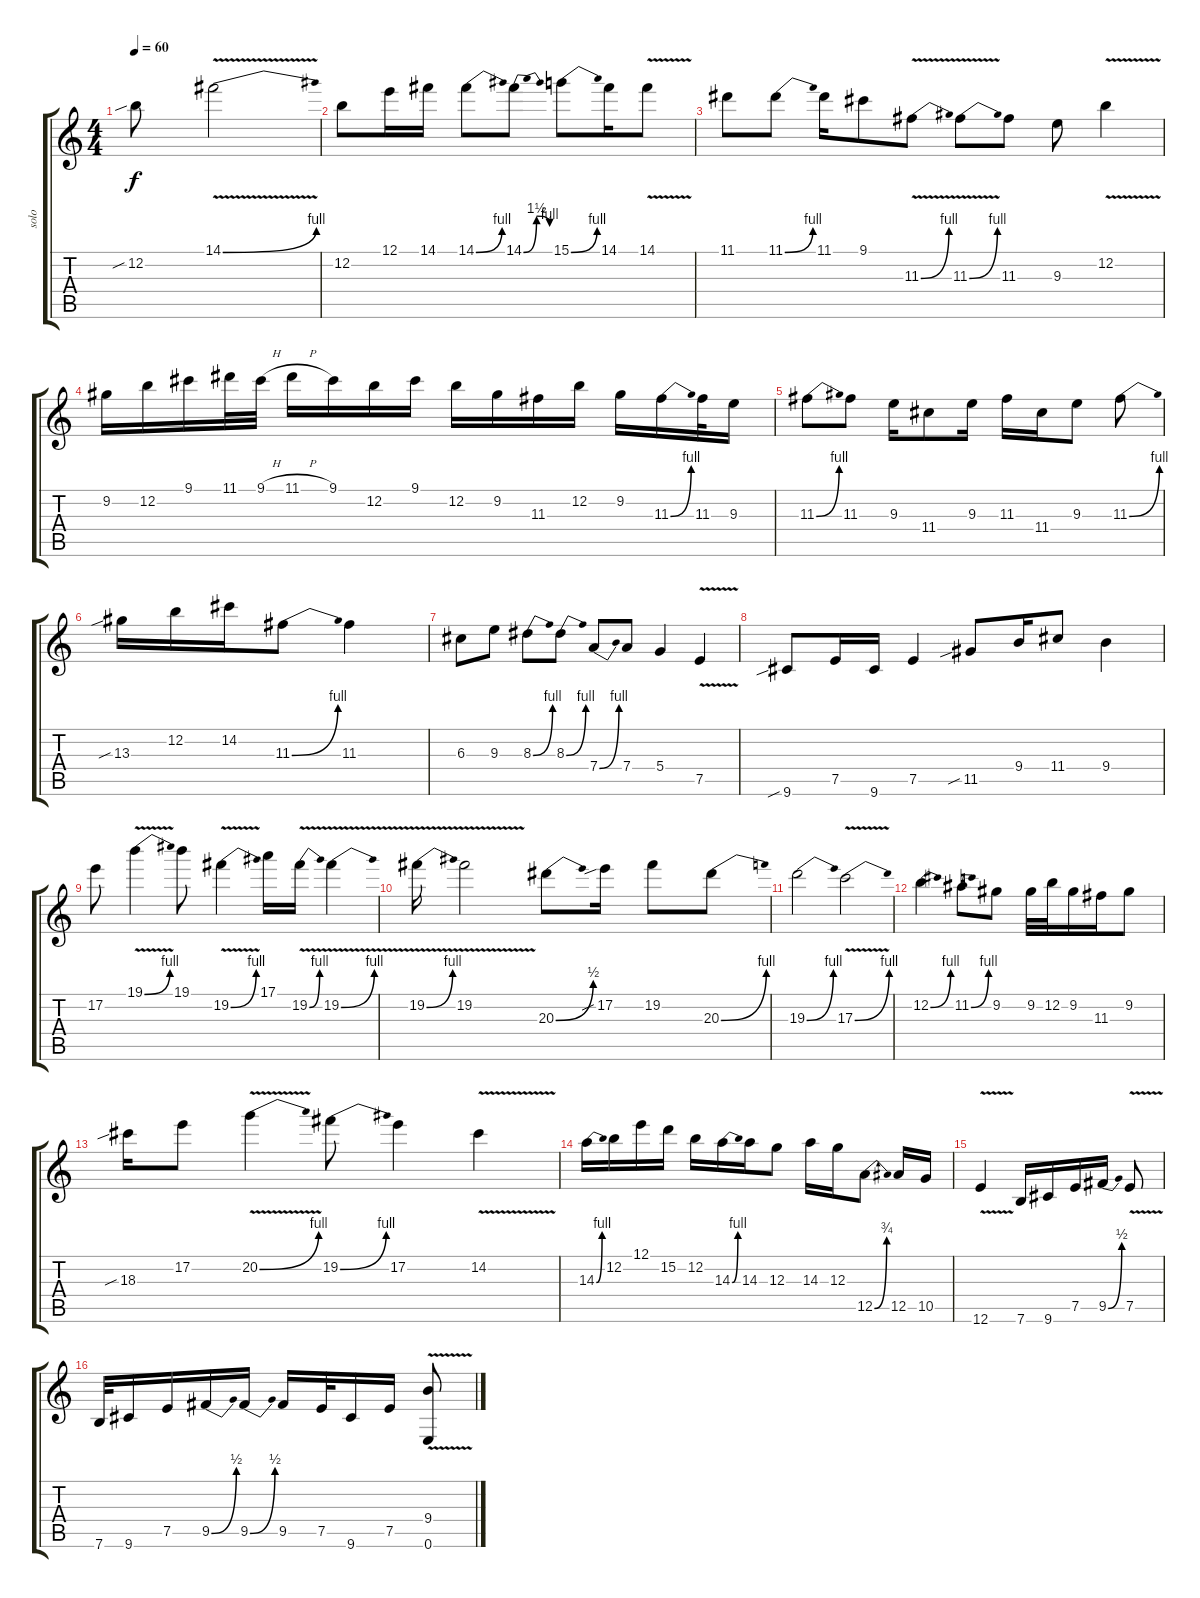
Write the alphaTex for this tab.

\track ("solo" "solo") {instrument overdrivenguitar}
\staff {score tabs}
\tuning (E4 B3 G3 D3 A2 E2) {hide}
\ts (4 4)
\tempo 60
\clef g2
\ks c
12.2{sib}.8{dy f} 14.1{be (bend 0 0 60 4) v}.2 |
12.2.8 12.1.16 14.1.16 14.1{be (bend 0 0 60 4)}.8 14.1{be (bendrelease 0 0 15 6 15 6 60 4)}.8 15.1{be (bend 0 0 60 4)}.8 14.1.16 14.1{v}.8 |
11.1.8 11.1{be (bend 0 0 60 4)}.8 11.1.16 9.1.8 11.3{be (bend 0 0 60 4) v}.8 11.3{be (bend 0 0 60 4) v}.8 11.3.8 9.3.8 12.2{v}.4 |
9.2.16 12.2.16 9.1.16 11.1.32 9.1{h}.32 11.1{h}.16 9.1.16 12.2.16 9.1.16 12.2.16 9.2.16 11.3.16 12.2.16 9.2.16 11.3{be (bend 0 0 60 4)}.16 11.3.32 9.3.16 |
11.3{be (bend 0 0 60 4)}.8 11.3.8 9.3.16 11.4.8 9.3.16 11.3.16 11.4.16 9.3.8 11.3{be (bend 0 0 60 4)}.8 |
13.3{sib}.16 12.2.16 14.2.16 11.3{be (bend 0 0 60 4)}.8 11.3.4 |
6.3.8 9.3.8 8.3{be (bend 0 0 60 4)}.8 8.3{be (bend 0 0 60 4)}.8 7.4{be (bend 0 0 60 4)}.8 7.4.8 5.4.4 7.5{v}.4 |
9.6{sib}.8 7.5.16 9.6.16 7.5.4 11.5{sib}.8 9.4.16 11.4.8 9.4.4 |
17.2.8 19.1{be (bend 0 0 60 4) v}.4 19.1.8 19.2{be (bend 0 0 60 4) v}.4 17.1.16 19.2{be (bend 0 0 60 4) v}.16 19.2{be (bend 0 0 60 4) v}.4 |
19.2{be (bend 0 0 60 4) v}.16 19.2{v}.2 20.3{be (bend 0 0 60 2)}.8 17.2{sib}.16 19.2.8 20.3{be (bend 0 0 60 4)}.8 |
19.3{be (bend 0 0 60 4)}.2 17.3{be (bend 0 0 60 4) v}.2 |
12.2{be (bend 0 0 60 4)}.4 11.2{be (bend 0 0 60 4)}.8 9.2.8 9.2.32 12.2.32 9.2.16 11.3.16 9.2.8 |
18.3{sib}.16 17.2.8 20.2{be (bend 0 0 60 4) v}.4 19.2{be (bend 0 0 60 4)}.8 17.2.4 14.2{v}.4 |
14.3{be (bend 0 0 60 4)}.16 12.2.16 12.1.16 15.2.16 12.2.16 14.3{be (bend 0 0 60 4)}.16 14.3.16 12.3.8 14.3.16 12.3.16 12.5{be (bend 0 0 60 3)}.8 12.5.16 10.5.16 |
12.6{v}.4 7.6.16 9.6.16 7.5.16 9.5{be (bend 0 0 60 2)}.16 7.5{v}.8 |
7.6.32 9.6.16 7.5.16 9.5{be (bend 0 0 60 2)}.16 9.5{be (bend 0 0 60 2)}.16 9.5.16 7.5.32 9.6.16 7.5.16 (9.4 0.6{v}).8
